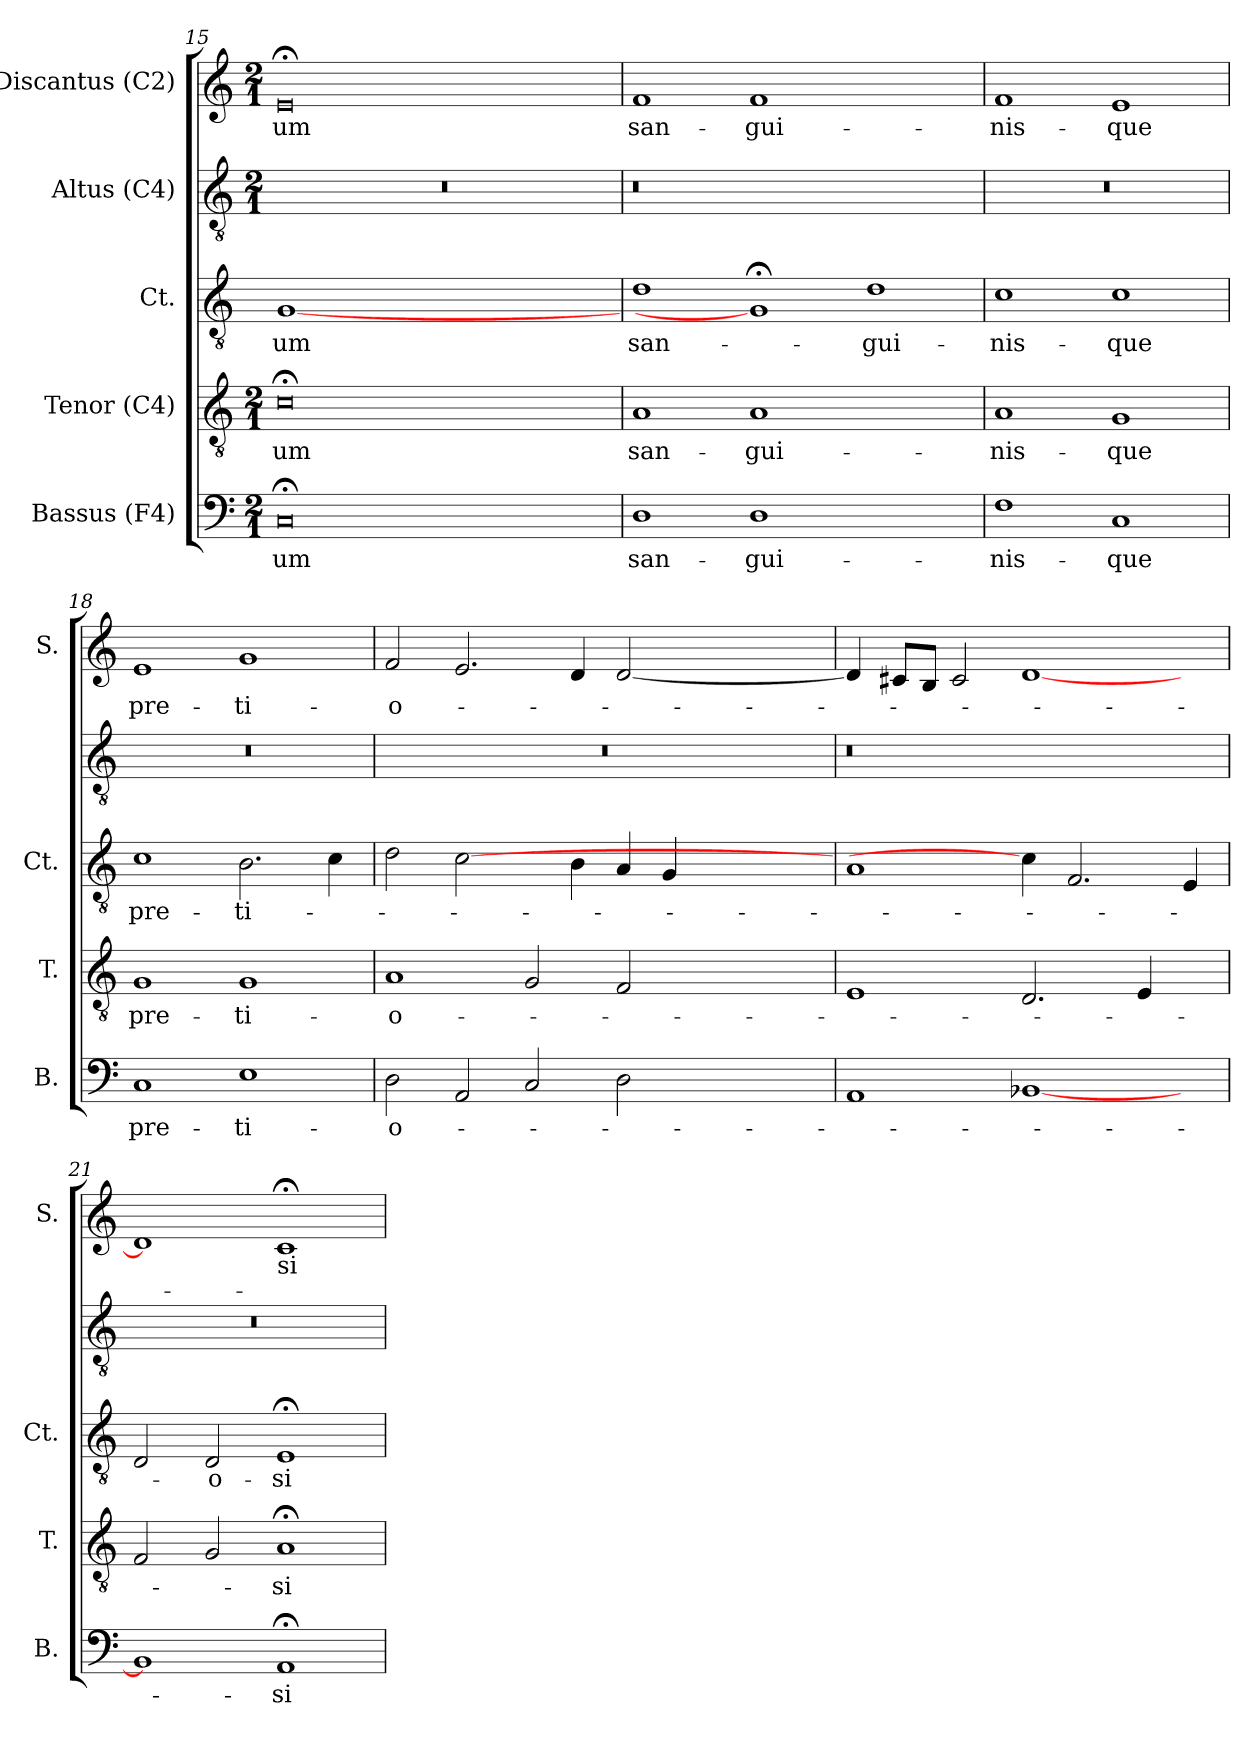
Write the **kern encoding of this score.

**kern	**text	**kern	**text	**kern	**text	**kern	**kern	**text
*part5	*part5	*part4	*part4	*part3	*part3	*part2	*part1	*part1
*staff5	*staff5	*staff4	*staff4	*staff3	*staff3	*staff2	*staff1	*staff1
*I"Bassus (F4)	*	*I"Tenor (C4)	*	*I"Ct.	*	*I"Altus (C4)	*I"Discantus (C2)	*
*I'B.	*	*I'T.	*	*I'Ct.	*	*	*I'S.	*
*clefF4	*	*clefGv2	*	*clefGv2	*	*clefGv2	*clefG2	*
*k[]	*	*k[]	*	*k[]	*	*k[]	*k[]	*
*C:	*	*C:	*	*C:	*	*C:	*C:	*
*M2/1	*	*M2/1	*	*	*	*M2/1	*M2/1	*
=15	=15	=15	=15	=15	=15	=15	=15	=15
!	!LO:LY:b	!	!LO:LY:b	!	!LO:LY:b	!	!	!LO:LY:b
0C;	-um	0c;<	-um	[1G	-um	0r	0e;	-um
.	.	.	.	1ryy	.	.	.	.
=16	=16	=16	=16	=16	=16	=16	=16	=16
!	!LO:LY:b	!	!LO:LY:b	!	!LO:LY:b	!	!	!LO:LY:b
1D	san-	1A	san-	1d	san-	0r	1f	san-
!	!LO:LY:b	!	!LO:LY:b	!	!	!	!	!LO:LY:b
1D	-gui-	1A	-gui-	1G;]	.	.	1f	-gui-
!	!	!	!	!	!LO:LY:b	!	!	!
1ryy	.	1ryy	.	1d	-gui-	1ryy	1ryy	.
=17	=17	=17	=17	=17	=17	=17	=17	=17
!	!LO:LY:b	!	!LO:LY:b	!	!LO:LY:b	!	!	!LO:LY:b
1F	-nis-	1A	-nis-	1c	-nis-	0r	1f	-nis-
!	!LO:LY:b	!	!LO:LY:b	!	!LO:LY:b	!	!	!LO:LY:b
1C	-que	1G	-que	1c	-que	.	1e	-que
=18	=18	=18	=18	=18	=18	=18	=18	=18
!	!LO:LY:b	!	!LO:LY:b	!	!LO:LY:b	!	!	!LO:LY:b
1C	pre-	1G	pre-	1c	pre-	0r	1e	pre-
!	!LO:LY:b	!	!LO:LY:b	!	!LO:LY:b	!	!	!LO:LY:b
1E	-ti-	1G	-ti-	2.B\	-ti-	.	1g	-ti-
.	.	.	.	4c\	.	.	.	.
!!LO:LB:g=z
=19	=19	=19	=19	=19	=19	=19	=19	=19
!	!LO:LY:b	!	!LO:LY:b:rj	!	!	!	!	!LO:LY:b
2D\	-o-	1A	-o-	2d\	.	0r	2f/	-o-
2AA/	.	.	.	[2c\	.	.	2.e/	.
2C/	.	2G/	.	4ryy	.	.	.	.
.	.	.	.	4B\	.	.	4d/	.
2D\	.	2F/	.	4A/	.	.	[<2d/	.
.	.	.	.	4G/	.	.	.	.
=20	=20	=20	=20	=20	=20	=20	=20	=20
1AA	.	1E	.	1A	.	0r	4d/]	.
.	.	.	.	.	.	.	8c#/L	.
.	.	.	.	.	.	.	8B/J	.
.	.	.	.	.	.	.	2c#/	.
[<1BB-X	.	2.D/	.	4c\]	.	.	[<1d	.
.	.	.	.	2.F/	.	.	.	.
.	.	4E/	.	.	.	.	.	.
4ryy	.	4ryy	.	4E/	.	4ryy	4ryy	.
=21	=21	=21	=21	=21	=21	=21	=21	=21
1BB-]	.	2F/	.	2D/	.	0r	1d]	.
!	!	!	!	!	!LO:LY:b	!	!	!
.	.	2G/	.	2D/	-o-	.	.	.
!	!	!	!	!	!	!	!LO:TX:b:t=si	!
!	!LO:LY:b	!	!LO:LY:b	!	!LO:LY:b	!	!	!
1AA;	-si	1A;	-si	1E;	-si	.	1c;	.
=	=	=	=	=	=	=	=	=
*-	*-	*-	*-	*-	*-	*-	*-	*-
